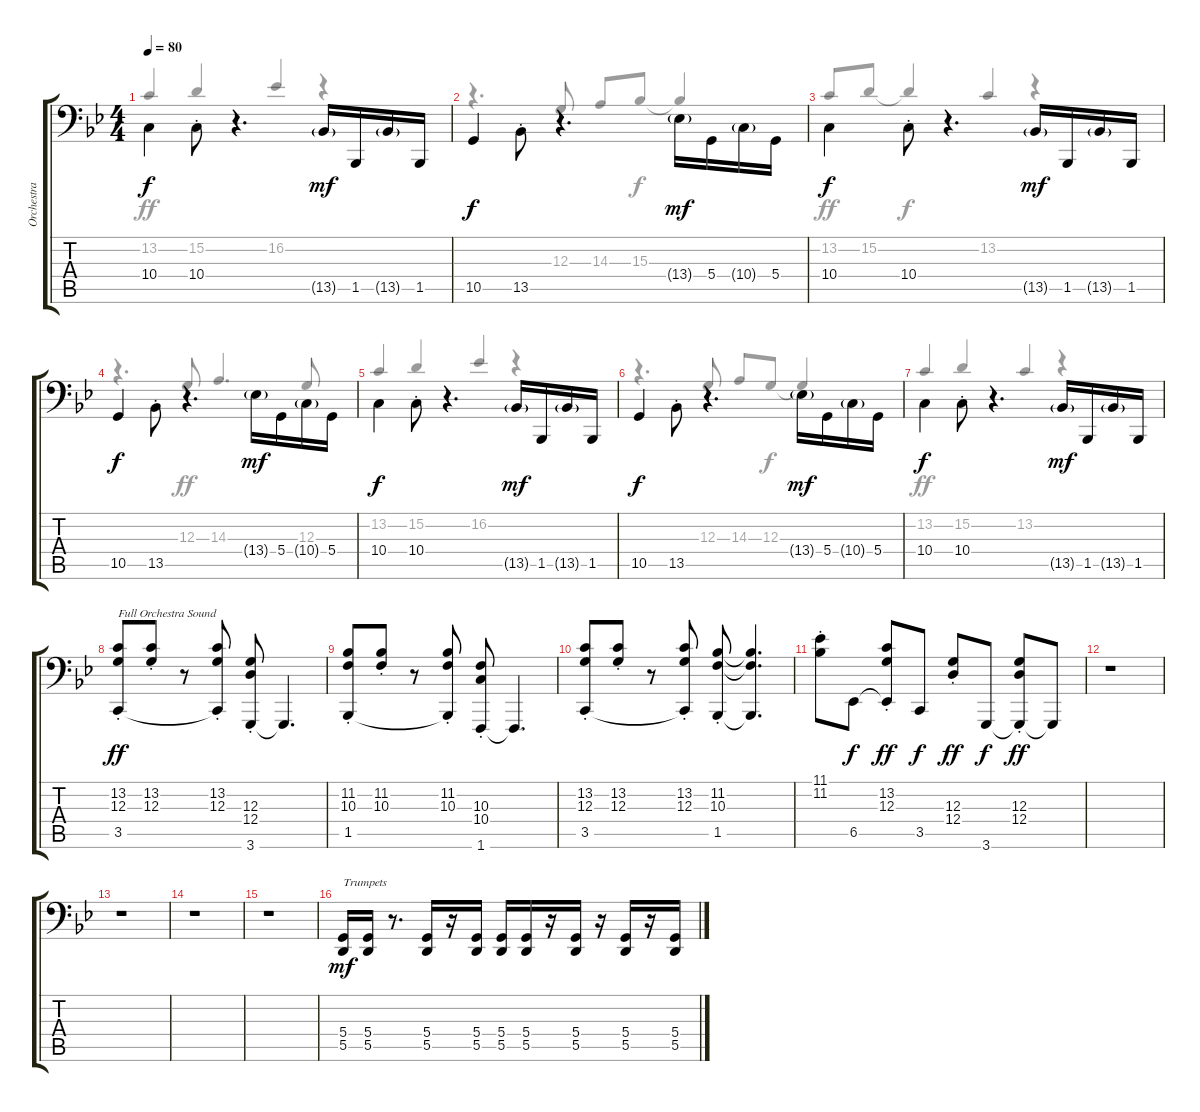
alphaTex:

\track ("Orchestra" "Orchestra") {instrument stringensemble1}
\staff {score tabs}
\tuning (E3 B2 G2 D2 A1 E1) {hide}
\voice
\ts (4 4)
\tempo 80
\clef f4
\ks gminor
10.4.4{dy f beam Down} 10.4{st}.8{beam Down} r.4{d} 13.5{g}.16{dy mf} 1.5.16 13.5{g}.16 1.5.16 |
10.5.4{dy f} 13.5{st}.8{beam Down} r.4{d} 13.4{g}.16{dy mf beam Down} 5.4.16{beam Down} 10.4{g}.16{beam Down} 5.4.16{beam Down} |
10.4.4{dy f beam Down} 10.4{st}.8{beam Down} r.4{d} 13.5{g}.16{dy mf} 1.5.16 13.5{g}.16 1.5.16 |
10.5.4{dy f} 13.5{st}.8{beam Down} r.4{d} 13.4{g}.16{dy mf beam Down} 5.4.16{beam Down} 10.4{g}.16{beam Down} 5.4.16{beam Down} |
10.4.4{dy f beam Down} 10.4{st}.8{beam Down} r.4{d} 13.5{g}.16{dy mf} 1.5.16 13.5{g}.16 1.5.16 |
10.5.4{dy f} 13.5{st}.8{beam Down} r.4{d} 13.4{g}.16{dy mf beam Down} 5.4.16{beam Down} 10.4{g}.16{beam Down} 5.4.16{beam Down} |
10.4.4{dy f beam Down} 10.4{st}.8{beam Down} r.4{d} 13.5{g}.16{dy mf} 1.5.16 13.5{g}.16 1.5.16 |
(13.2{st} 12.3{st} 3.5).8{txt "Full Orchestra Sound" dy ff instrument stringensemble1} (13.2{st} 12.3{st}).8 r.8 (13.2{st} 12.3{st} 3.5{t}).8 (12.3{st} 12.4{st} 3.6).8 3.6{t}.4{d} |
(11.2{st} 10.3{st} 1.5).8 (11.2{st} 10.3{st}).8 r.8 (11.2{st} 10.3{st} 1.5{t}).8 (10.3{st} 10.4{st} 1.6).8 1.6{t}.4{d} |
(13.2{st} 12.3{st} 3.5).8 (13.2{st} 12.3{st}).8 r.8 (13.2{st} 12.3{st} 3.5{t}).8 (11.2{st} 10.3 1.5).8 (11.2{t} 10.3{t} 1.5{t}).4{d} |
(11.1{st} 11.2{st}).8 6.5.8{dy f} (13.2{st} 12.3{st} 6.5{t}).8{dy ff} 3.5.8{dy f} (12.3{st} 12.4{st}).8{dy ff} 3.6.8{dy f} (12.3{st} 12.4{st} 3.6{t}).8{dy ff} 3.6{t}.8 |
r.1 |
r.1 |
r.1 |
r.1 |
(5.4 5.5).16{txt "Trumpets" dy mf instrument brasssection} (5.4 5.5).16 r.8{d} (5.4 5.5).16 r.16 (5.4 5.5).16 (5.4 5.5).16 (5.4 5.5).16 r.16 (5.4 5.5).16 r.16 (5.4 5.5).16 r.16 (5.4 5.5).16
\voice
\clef f4
\ottava regular
\simile none
\ks gminor
13.2.4{dy ff beam Up} 15.2.4{beam Up} 16.2.4{beam Up} r.4 |
r.4{d} 12.3.8{beam Up} 14.3.8{beam Up} 15.3.8{dy f beam Up} 15.3{t}.4{beam Up} |
13.2.8{dy ff beam Up} 15.2.8{beam Up} 15.2{t}.4{dy f beam Up} 13.2.4{beam Up} r.4 |
r.4{d} 12.3.8{dy ff beam Up} 14.3.4{d beam Up} 12.3.8{beam Up} |
13.2.4{beam Up} 15.2.4{beam Up} 16.2.4{beam Up} r.4 |
r.4{d} 12.3.8{beam Up} 14.3.8{beam Up} 12.3.8{dy f beam Up} 12.3{t}.4{beam Up} |
13.2.4{dy ff beam Up} 15.2.4{beam Up} 13.2.4{beam Up} r.4 |
|
|
|
|
|
|
|
|
